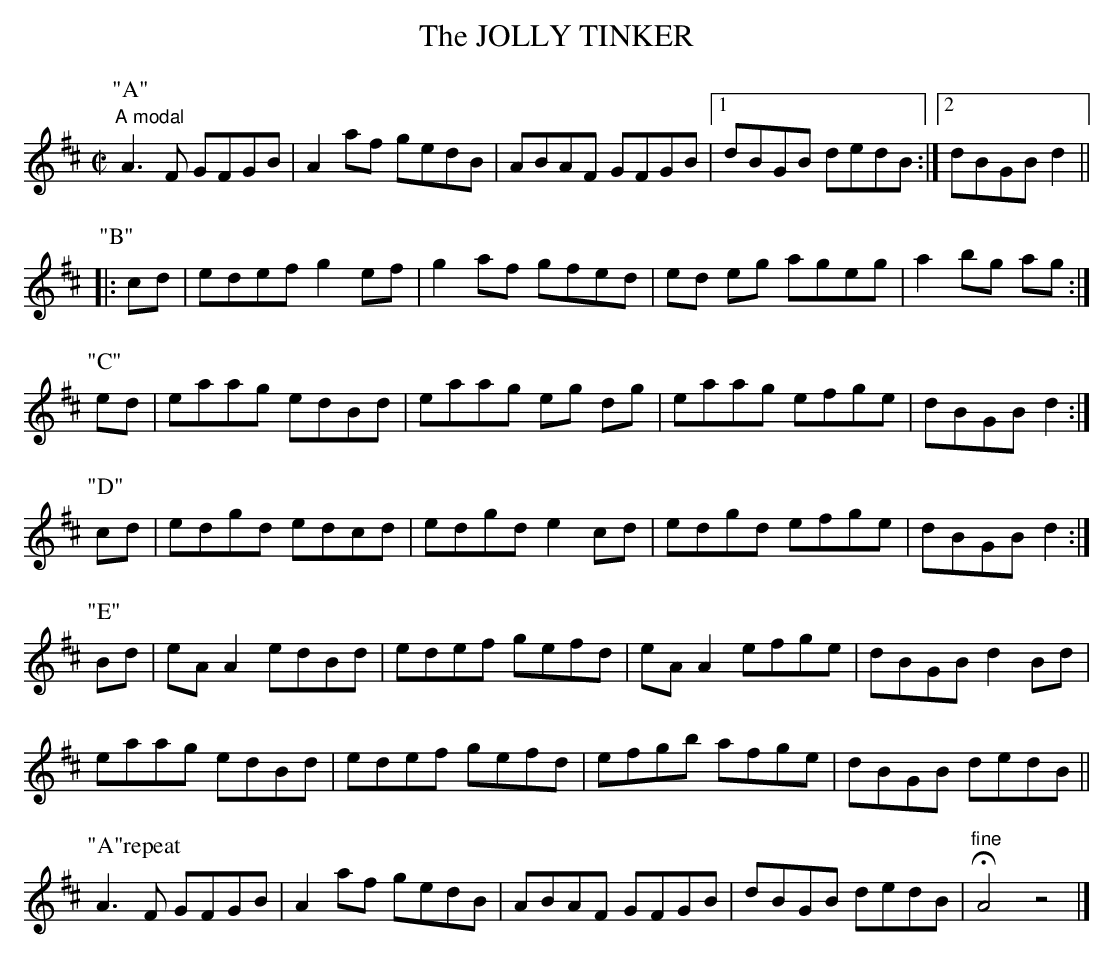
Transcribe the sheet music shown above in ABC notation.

X:1
T:JOLLY TINKER, The
A, but there's no "fine" marked!
M:C|
L:1/8
K:D
"^A modal"
P:"A"
A3F GFGB|A2af gedB|ABAF GFGB|1 dBGB dedB:|2 dBGB d2||
P:"B"
|:cd|edef g2ef|g2af gfed|ed eg ageg|a2bg ag:|
P:"C"
ed|eaag edBd|eaag eg dg|eaag efge|dBGB d2:|
P:"D"
cd|edgd edcd|edgd e2cd|edgd efge|dBGB d2:|
P:"E"
Bd|eAA2 edBd|edef gefd|eAA2 efge|dBGB d2Bd|
eaag edBd|edef gefd|efgb afge|dBGB dedB||
P:"A"repeat % with "fine" supplied
A3F GFGB|A2af gedB|ABAF GFGB|dBGB dedB|"fine"HA4z4|]
